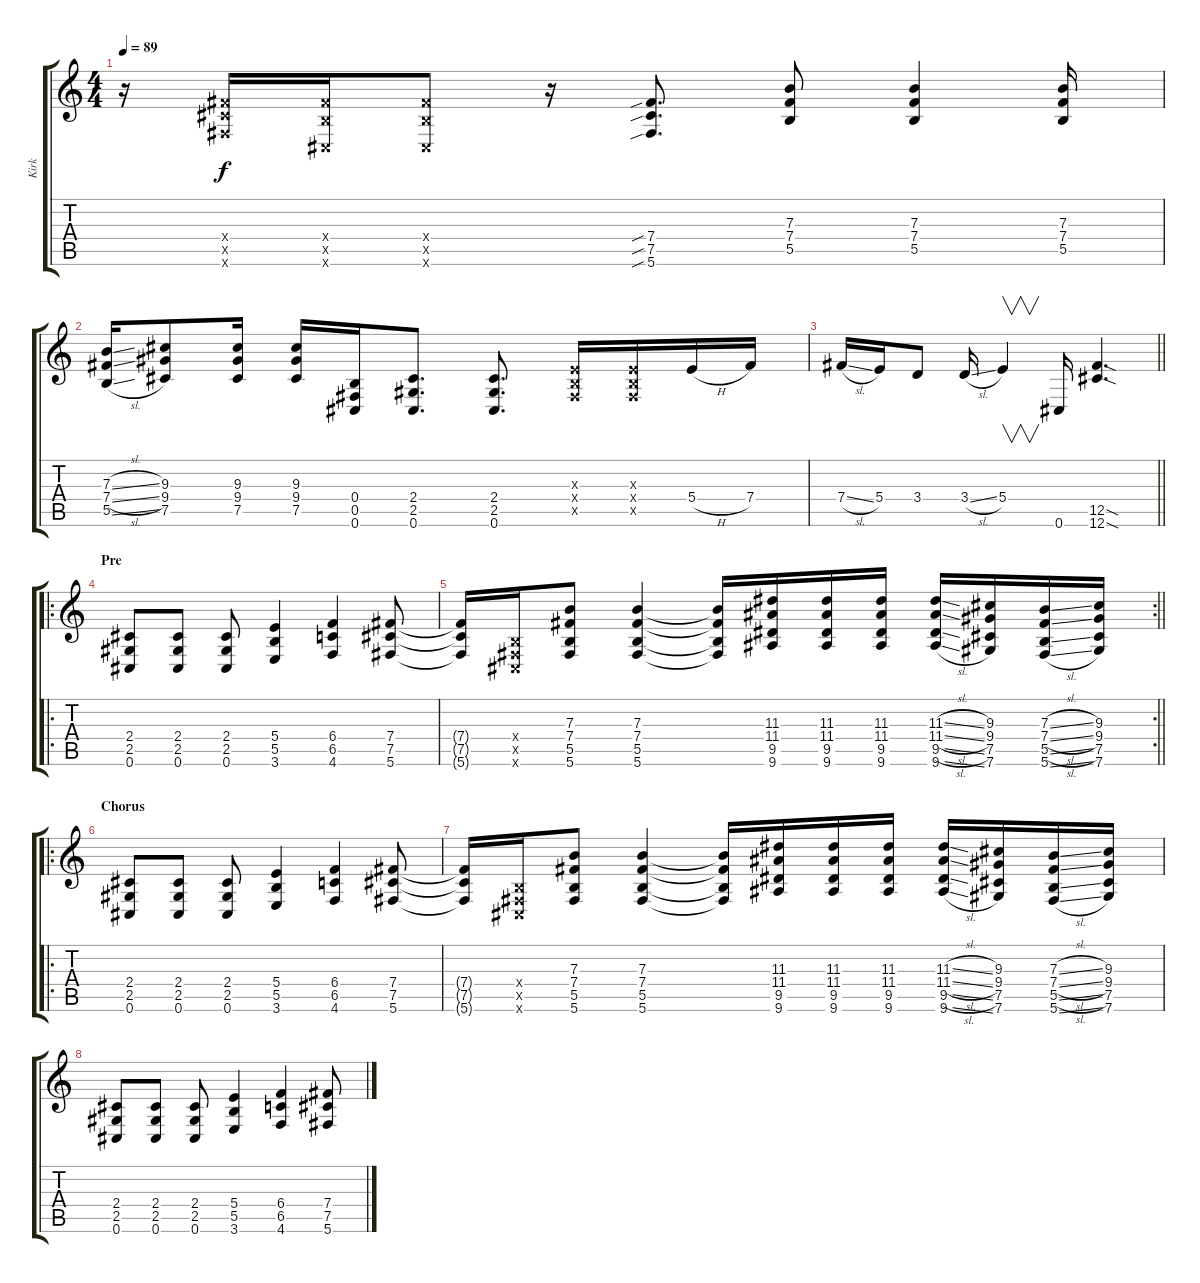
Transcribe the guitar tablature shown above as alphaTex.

\track ("Kirk" "Kirk") {instrument distortionguitar}
\staff {score tabs}
\tuning (Db4 Ab3 E3 B2 Gb2 Db2) {hide}
\ts (4 4)
\tempo 89
\clef g2
\ks c
r.16{dy f} (7.4{x} 7.5{x} 5.6{x}).16 (7.4{x} 5.5{x} 0.6{x}).16 (7.4{x} 5.5{x} 0.6{x}).8 r.16 (7.4{sib} 7.5{sib} 5.6{sib}).8{d} (7.3 7.4 5.5).8 (7.3 7.4 5.5).4 (7.3 7.4 5.5).16 |
(7.3{sl} 7.4{sl} 5.5{sl}).16 (9.3 9.4 7.5).8 (9.3 9.4 7.5).16 (9.3 9.4 7.5).16 (0.4 0.5 0.6).16 (2.4 2.5 0.6).8{d} (2.4 2.5 0.6).8{d} (0.3{x} 0.4{x} 0.5{x}).16 (0.3{x} 0.4{x} 0.5{x}).16 5.4{h}.16 7.4.16 |
\barLineRight lightlight
7.4{sl}.16 5.4.16 3.4.8 3.4{sl}.16 5.4.4{v} 0.6.16 (12.5{sod} 12.6{sod}).4{d} |
\ro
\section ("" "Pre")
(2.4 2.5 0.6).8 (2.4 2.5 0.6).8 (2.4 2.5 0.6).8 (5.4 5.5 3.6).4 (6.4 6.5 4.6).4 (7.4 7.5 5.6).8 |
\rc 2
\barLineRight lightlight
(7.4{t} 7.5{t} 5.6{t}).16 (0.4{x} 0.5{x} 0.6{x}).16 (7.3 7.4 5.5 5.6).8 (7.3 7.4 5.5 5.6).4 (7.3{t} 7.4{t} 5.5{t} 5.6{t}).16 (11.3 11.4 9.5 9.6).16 (11.3 11.4 9.5 9.6).16 (11.3 11.4 9.5 9.6).16 (11.3{sl} 11.4{sl} 9.5{sl} 9.6{sl}).16 (9.3 9.4 7.5 7.6).16 (7.3{sl} 7.4{sl} 5.5{sl} 5.6{sl}).16 (9.3 9.4 7.5 7.6).16 |
\ro
\section ("" "Chorus")
(2.4 2.5 0.6).8 (2.4 2.5 0.6).8 (2.4 2.5 0.6).8 (5.4 5.5 3.6).4 (6.4 6.5 4.6).4 (7.4 7.5 5.6).8 |
(7.4{t} 7.5{t} 5.6{t}).16 (0.4{x} 0.5{x} 0.6{x}).16 (7.3 7.4 5.5 5.6).8 (7.3 7.4 5.5 5.6).4 (7.3{t} 7.4{t} 5.5{t} 5.6{t}).16 (11.3 11.4 9.5 9.6).16 (11.3 11.4 9.5 9.6).16 (11.3 11.4 9.5 9.6).16 (11.3{sl} 11.4{sl} 9.5{sl} 9.6{sl}).16 (9.3 9.4 7.5 7.6).16 (7.3{sl} 7.4{sl} 5.5{sl} 5.6{sl}).16 (9.3 9.4 7.5 7.6).16 |
(2.4 2.5 0.6).8 (2.4 2.5 0.6).8 (2.4 2.5 0.6).8 (5.4 5.5 3.6).4 (6.4 6.5 4.6).4 (7.4 7.5 5.6).8
